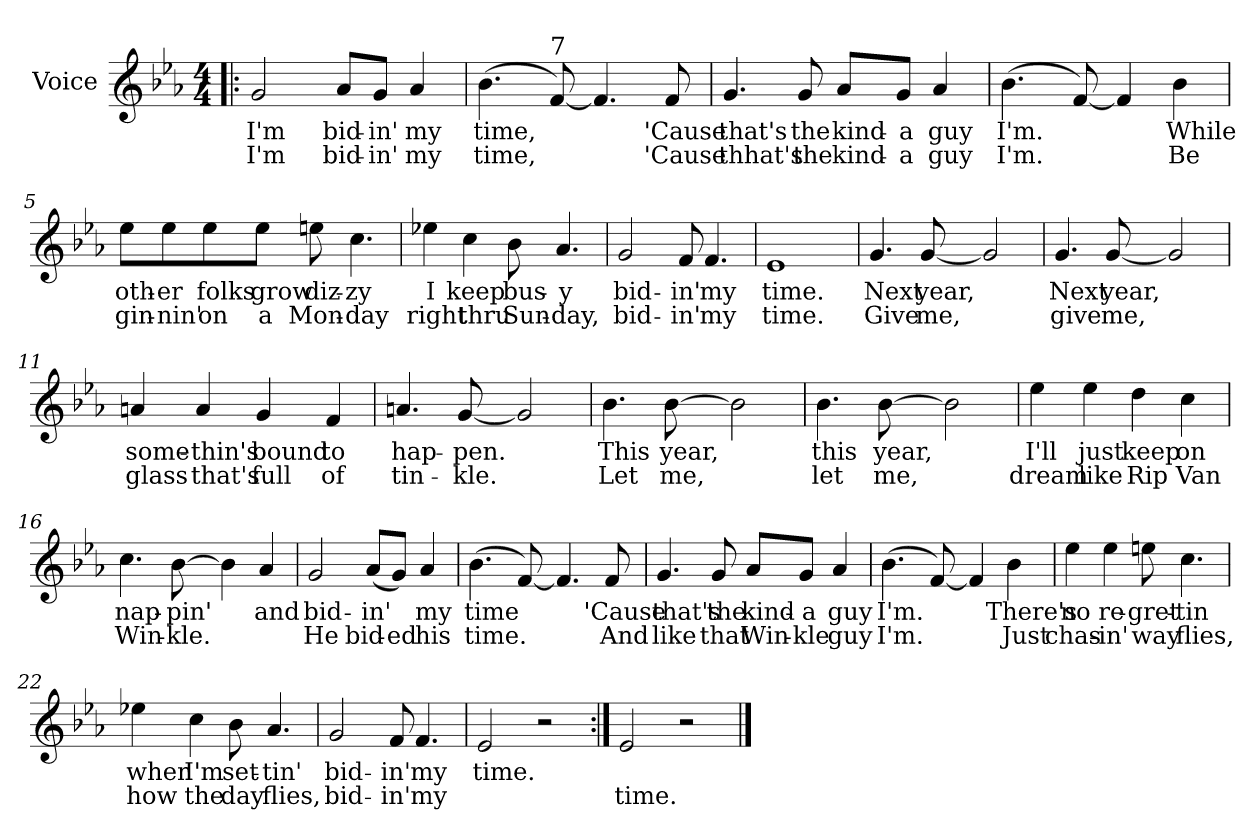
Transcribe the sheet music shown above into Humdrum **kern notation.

**kern	**text	**text
*part1	*part1	*part1
*staff1	*staff1	*staff1
*I"Voice	*	*
*clefG2	*	*
*k[b-e-a-]	*	*
*E-:	*	*
*M4/4	*	*
=1!|:	=1!|:	=1!|:
2g/	I'm	I'm
8a-/L	bid-	bid-
8g/J	-in'	in'
4a-/	my	my
=2	=2	=2
(4.b-\	time,	time,
!LO:TX:a:t=7	!	!
[8f/)	.	.
4.f/]	.	.
8f/	'Cause	'Cause
=3	=3	=3
4.g/	that's	thhat's
8g/	the	the
8a-/L	kind-	kind-
8g/J	-a	-a
4a-/	guy	guy
=4	=4	=4
(4.b-\	I'm.	I'm.
[8f/)	.	.
4f/]	.	.
4b-\	While	Be
!!LO:LB:g=z
=5	=5	=5
8ee-\L	oth-	-gin-
8ee-\	-er	-nin'
8ee-\	folks	on
8ee-\J	grow	a
8een\	diz-	Mon-
4.cc\	-zy	-day
=6	=6	=6
4ee-X\	I	right
4cc\	keep	thru
8b-\	bus-	Sun-
4.a-/	-y	day,
=7	=7	=7
2g/	bid-	bid-
8f/	-in'	-in'
4.f/	my	my
=8	=8	=8
1e-	time.	time.
!!LO:LB:g=z
=9	=9	=9
4.g/	Next	Give
[8g/	year,	me,
2g/]	.	.
=10	=10	=10
4.g/	Next	give
[8g/	year,	me,
2g/]	.	.
=11	=11	=11
4an/	some-	glass
4a/	-thin's	that's
4g/	bound	full
4f/	to	of
=12	=12	=12
4.an/	hap-	tin-
[8g/	-pen.	-kle.
2g/]	.	.
=13	=13	=13
4.b-\	This	Let
[8b-\	year,	me,
2b-\]	.	.
!!LO:LB:g=z
=14	=14	=14
4.b-\	this	let
[8b-\	year,	me,
2b-\]	.	.
=15	=15	=15
4ee-\	I'll	dream
4ee-\	just	like
4dd\	keep	Rip
4cc\	on	Van
=16	=16	=16
4.cc\	nap-	Win-
[8b-\	-pin'	-kle.
4b-\]	.	.
4a-/	and	.
=17	=17	=17
2g/	bid-	He
(8a-/L	-in'	bid-
8g/J)	.	-ed
4a-/	my	his
!!LO:LB:g=z
=18	=18	=18
(4.b-\	time	time.
[8f/)	.	.
4.f/]	.	.
8f/	'Cause	And
=19	=19	=19
4.g/	that's	like
8g/	the	that
8a-/L	kind-	Win-
8g/J	-a	-kle
4a-/	guy	guy
=20	=20	=20
(4.b-\	I'm.	I'm.
[8f/)	.	.
4f/]	.	.
4b-\	There's	Just
=21	=21	=21
4ee-\	no	chas-
4ee-\	re-	-in'
8een\	-gret-	way
4.cc\	-tin	flies,
!!LO:LB:g=z
=22	=22	=22
4ee-X\	when	how
4cc\	I'm	the
8b-\	set-	day
4.a-/	-tin'	flies,
=23	=23	=23
2g/	bid-	bid-
8f/	-in'	-in'
4.f/	my	my
=24	=24	=24
2e-/	time.	.
2r	.	.
=25:|!	=25:|!	=25:|!
2e-/	.	time.
2r	.	.
==	==	==
*-	*-	*-
